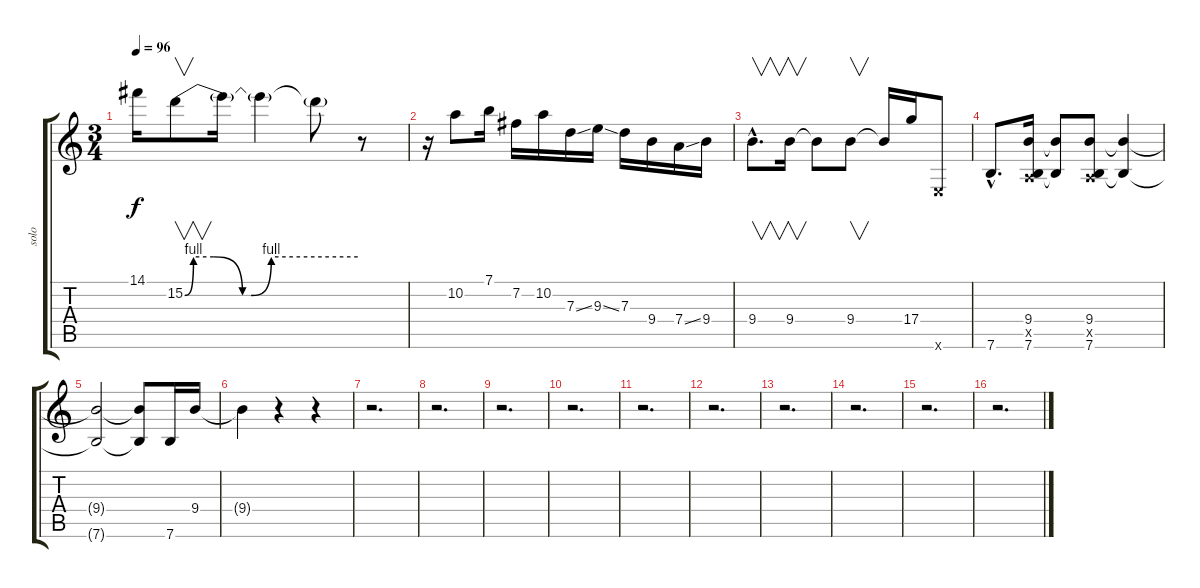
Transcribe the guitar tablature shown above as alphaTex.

\track ("solo" "solo") {instrument distortionguitar}
\staff {score tabs}
\tuning (E4 B3 G3 D3 A2 E2) {hide}
\ts (3 4)
\tempo 96
\clef g2
\ks c
14.1.16{dy f} 15.2{be (custom 0 0 3 4 10 4 20 0 23 0 30 4 40 4 50 4 60 4)}.8{v} 15.2{t}.16 15.2{t}.4 15.2{t}.8 r.8 |
r.16 10.2.8 7.1.16 7.2.16 10.2.16 7.3{ss}.16 9.3{ss}.16 7.3.16 9.4.16 7.4{ss}.16 9.4.16 |
9.4{hac}.8{v d} 9.4.16{v} 9.4{t}.8 9.4.8{v} 9.4{t}.16 17.4.16 0.6{x}.8 |
7.6{hac}.8{d} (9.4 0.5{x} 7.6).16 (9.4{t} 7.6{t}).8 (9.4 0.5{x} 7.6).8 (9.4{t} 7.6{t}).4 |
(9.4{t} 7.6{t}).2{volume 8} (9.4{t} 7.6{t}).8 7.6.16 9.4.16 |
9.4{t}.4 r.4 r.4 |
r.2{d} |
r.2{d} |
r.2{d} |
r.2{d} |
r.2{d} |
r.2{d} |
r.2{d} |
r.2{d} |
r.2{d} |
r.2{d}
